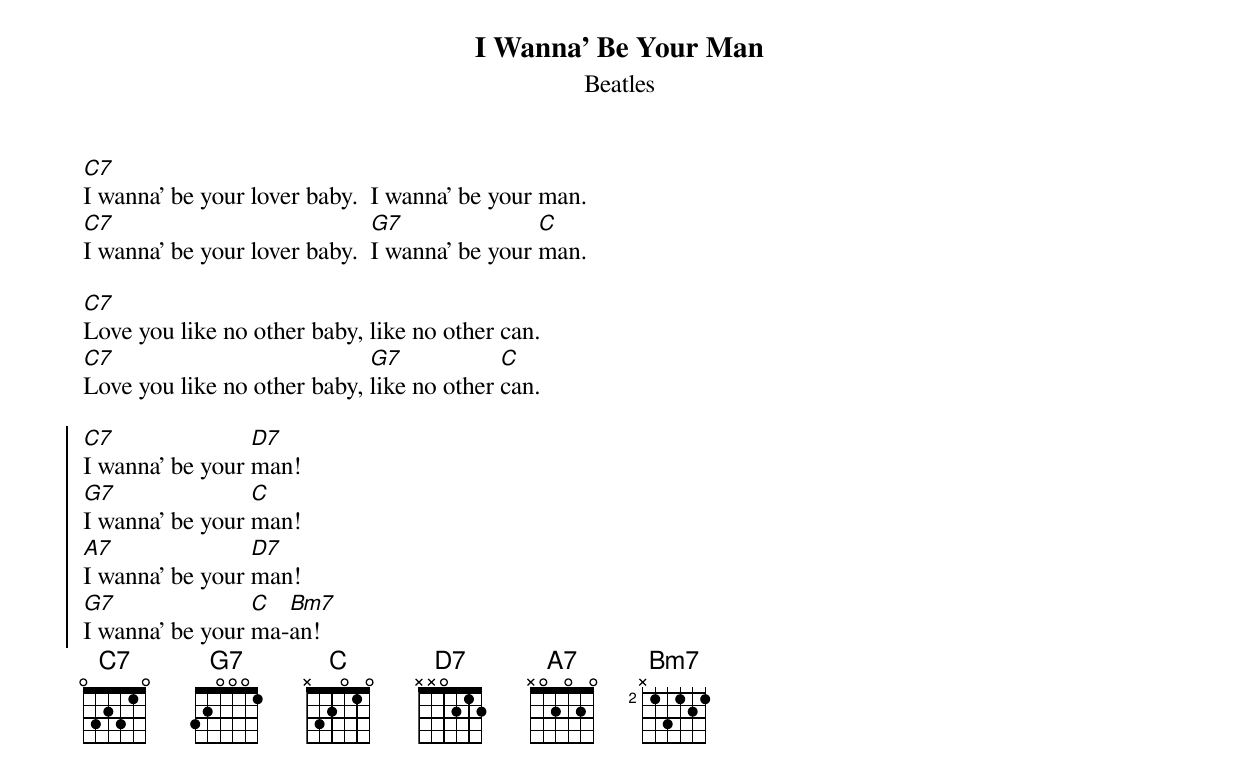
{t:I Wanna' Be Your Man}
{st:Beatles}
{col:2}
[C7]I wanna' be your lover baby.  I wanna' be your man.
[C7]I wanna' be your lover baby.  [G7]I wanna' be your [C]man.

[C7]Love you like no other baby, like no other can.
[C7]Love you like no other baby, [G7]like no other [C]can.

{soc}
[C7]I wanna' be your [D7]man!
[G7]I wanna' be your [C]man!
[A7]I wanna' be your [D7]man!
[G7]I wanna' be your [C]ma-[Bm7]an!
{eoc}
